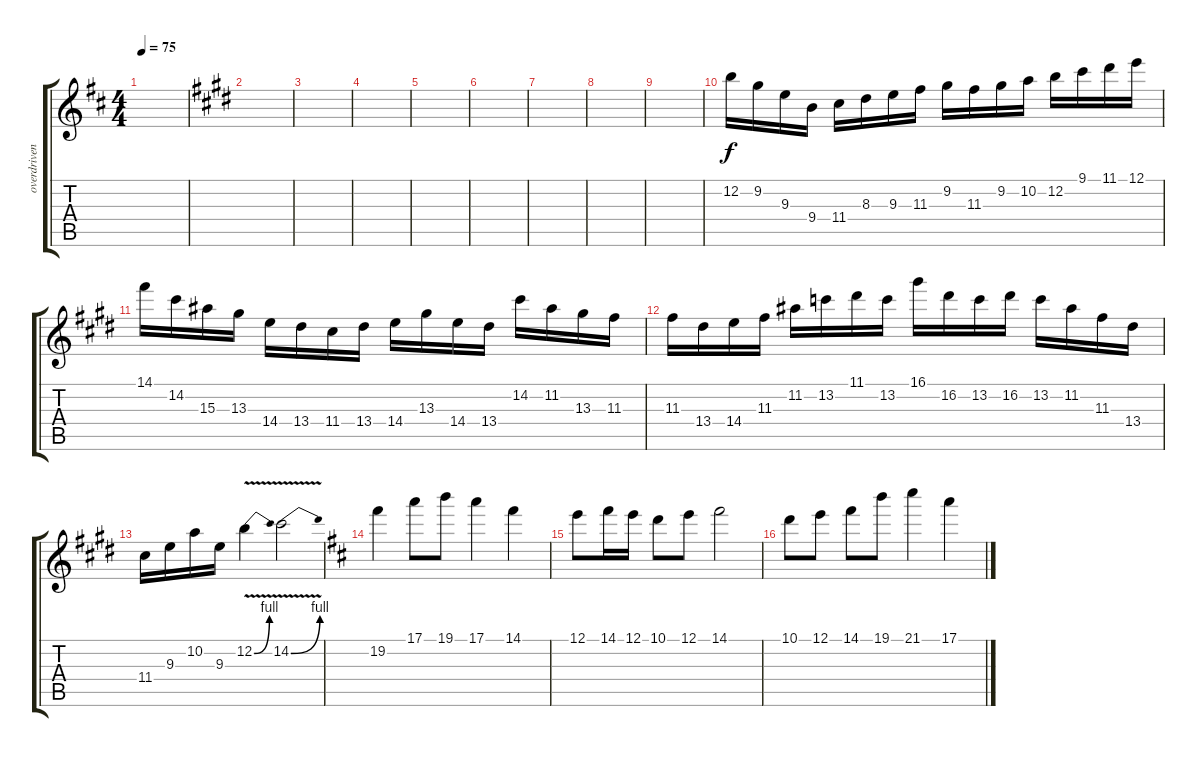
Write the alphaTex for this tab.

\track ("overdriven guitar" "overdriven") {instrument overdrivenguitar}
\staff {score tabs}
\tuning (E4 B3 G3 D3 A2 E2) {hide}
\ts (4 4)
\tempo 75
\clef g2
\ks d
|
\ks e
|
|
|
|
|
|
|
|
12.2.16 9.2.16 9.3.16 9.4.16 11.4.16 8.3.16 9.3.16 11.3.16 9.2.16 11.3.16 9.2.16 10.2.16 12.2.16 9.1.16 11.1.16 12.1.16 |
14.1.16 14.2.16 15.3.16 13.3.16 14.4.16 13.4.16 11.4.16 13.4.16 14.4.16 13.3.16 14.4.16 13.4.16 14.2.16 11.2.16 13.3.16 11.3.16 |
11.3.16 13.4.16 14.4.16 11.3.16 11.2.16 13.2.16 11.1.16 13.2.16 16.1.16 16.2.16 13.2.16 16.2.16 13.2.16 11.2.16 11.3.16 13.4.16 |
11.4.16 9.3.16 10.2.16 9.3.16 12.2{be (bend 0 0 60 4) v}.4 14.2{be (bend 0 0 60 4) v}.2 |
\ks d
19.2.4 17.1.8 19.1.8 17.1.4 14.1.4 |
12.1.8 14.1.16 12.1.16 10.1.8 12.1.8 14.1.2 |
10.1.8 12.1.8 14.1.8 19.1.8 21.1.4 17.1.4
